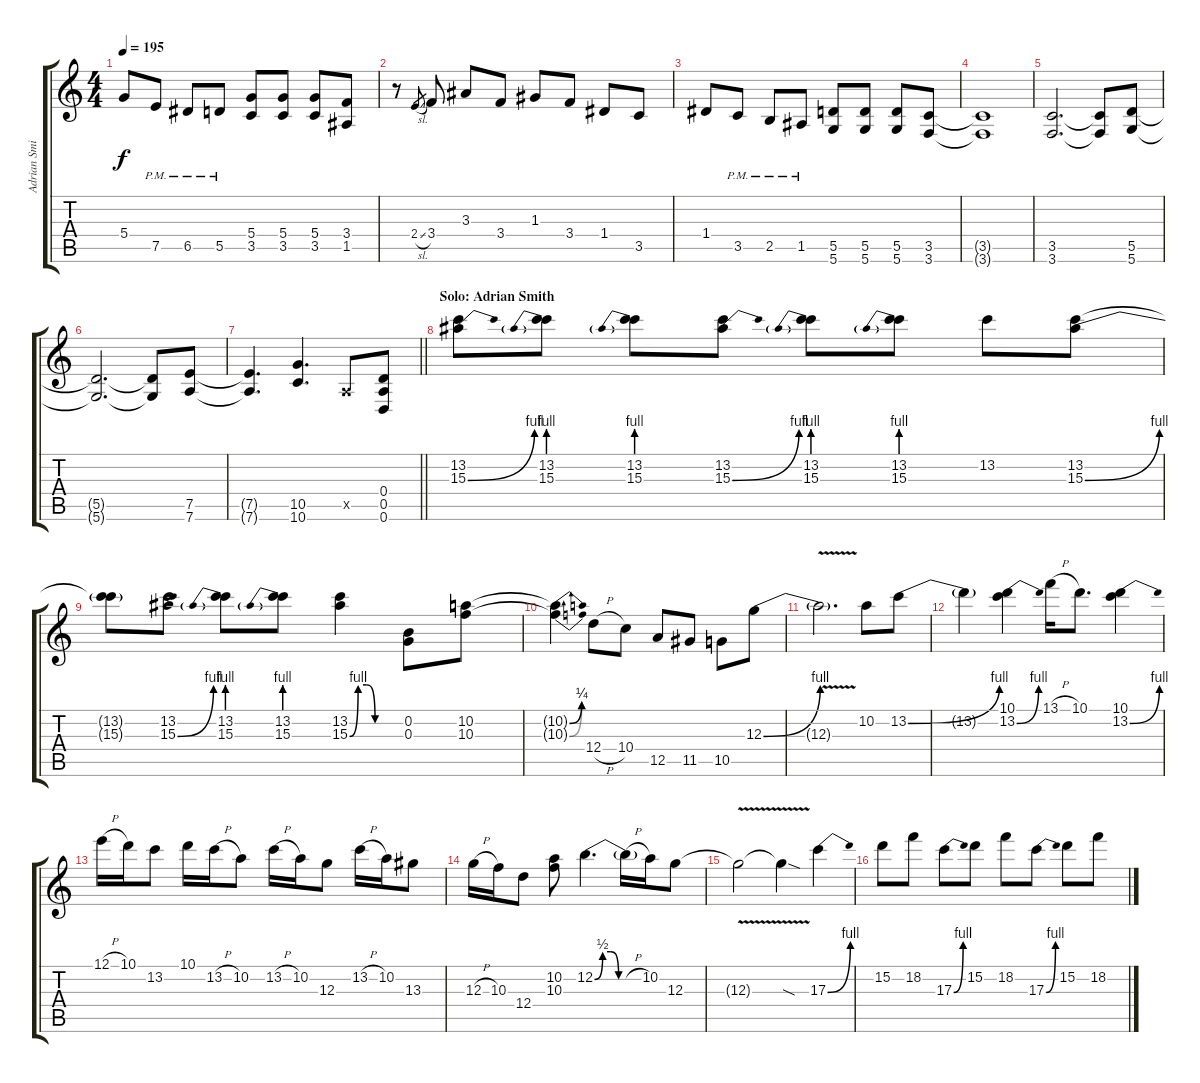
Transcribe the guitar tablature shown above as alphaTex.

\track ("Adrian Smith" "Adrian Smi") {instrument overdrivenguitar}
\staff {score tabs}
\tuning (E4 B3 G3 D3 A2 D2) {hide}
\ts (4 4)
\tempo 195
\clef g2
\ks c
5.4.8{dy f} 7.5{pm}.8 6.5{pm}.8 5.5{pm}.8 (5.4 3.5).8 (5.4 3.5).8 (5.4 3.5).8 (3.4 1.5).8 |
r.8 2.4{sl}.8{gr} 3.4.8 3.3.8 3.4.8 1.3.8 3.4.8 1.4.8 3.5.8 |
1.4.8 3.5{pm}.8 2.5{pm}.8 1.5{pm}.8 (5.5 5.6).8 (5.5 5.6).8 (5.5 5.6).8 (3.5 3.6).8 |
(3.5{t} 3.6{t}).1 |
(3.5 3.6).2{d} (3.5{t} 3.6{t}).8 (5.5 5.6).8 |
(5.5{t} 5.6{t}).2{d} (5.5{t} 5.6{t}).8 (7.5 7.6).8 |
\barLineRight lightlight
(7.5{t} 7.6{t}).4{d} (10.5 10.6).4{d} 0.5{x}.8 (0.4 0.5 0.6).8 |
\section ("" "Solo: Adrian Smith")
(13.2 15.3{be (bend 0 0 60 4)}).8 (13.2 15.3{be (prebend 0 4 60 4)}).8 (13.2 15.3{be (prebend 0 4 60 4)}).8 (13.2 15.3{be (bend 0 0 60 4)}).8 (13.2 15.3{be (prebend 0 4 60 4)}).8 (13.2 15.3{be (prebend 0 4 60 4)}).8 13.2.8 (13.2 15.3{be (bend 0 0 60 4)}).8 |
(13.2{t} 15.3{t}).8 (13.2 15.3{be (bend 0 0 60 4)}).8 (13.2 15.3{be (prebend 0 4 60 4)}).8 (13.2 15.3{be (prebend 0 4 60 4)}).8 (13.2 15.3{be (custom 0 0 10 4 20 4 30 0 60 0)}).4 (0.2 0.3).8 (10.2 10.3).8 |
(10.2{be (bend 0 0 60 1) t} 10.3{be (bend 0 0 60 1) t}).4 12.4{h}.8 10.4.8 12.5.8 11.5.8 10.5.8 12.3{be (bend 0 0 60 4)}.8 |
12.3{v t}.2{d} 10.2.8 13.2{be (bend 0 0 60 4)}.8 |
13.2{t}.4 (10.1 13.2{be (bend 0 0 60 4)}).4 13.1{h}.16 10.1.8{d} (10.1 13.2{be (bend 0 0 60 4)}).4 |
12.1{h}.16 10.1.16 13.2.8 10.1.16 13.2{h}.16 10.2.8 13.2{h}.16 10.2.16 12.3.8 13.2{h}.16 10.2.16 13.3.8 |
12.3{h}.16 10.3.16 12.4.8 (10.2 10.3).8 12.2{be (custom 0 0 10 2 20 2 30 0 60 0)}.4{d} 12.2{h t}.16 10.2.16 12.3.8 |
12.3{v t}.2 12.3{sod t}.4 17.3{be (bend 0 0 60 4)}.4 |
15.2.8 18.2.8 17.3{be (bend 0 0 60 4)}.8 15.2.8 18.2.8 17.3{be (bend 0 0 60 4)}.8 15.2.8 18.2.8
